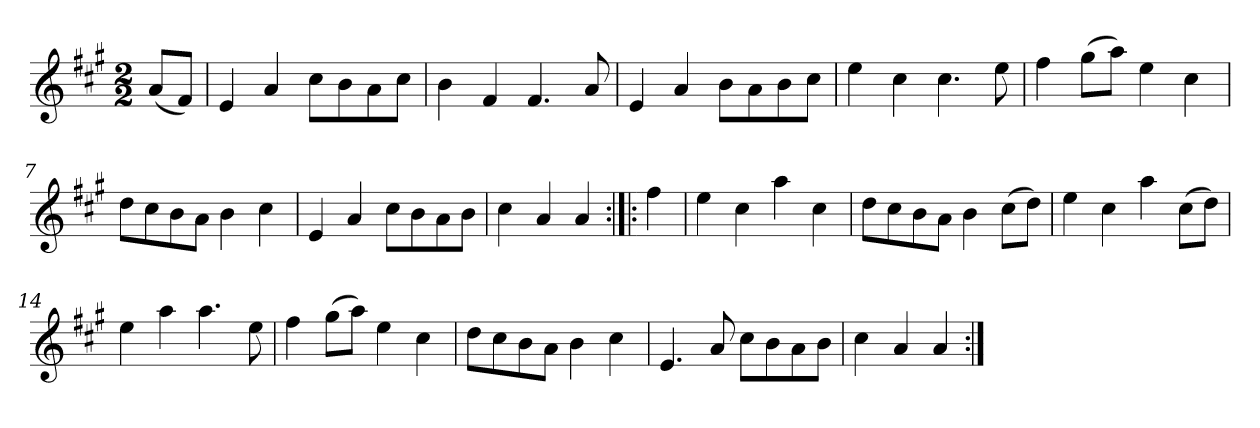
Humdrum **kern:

**kern
*part1
*staff1
*clefG2
*k[f#c#g#]
*A:
*M2/2
=1
(<8a/L
8f#/J)
=2
4e/
4a/
8cc#\L
8b\
8a\
8cc#\J
=3
4b\
4f#/
4.f#/
8a/
=4
4e/
4a/
8b\L
8a\
8b\
8cc#\J
=5
4ee\
4cc#\
4.cc#\
8ee\
=6
4ff#\
(>8gg#\L
8aa\J)
4ee\
4cc#\
=7
8dd\L
8cc#\
8b\
8a\J
4b\
4cc#\
=8
4e/
4a/
8cc#\L
8b\
8a\
8b\J
!!LO:LB:g=z
=9
4cc#\
4a/
4a/
=10:|!|:
4ff#\
=11
4ee\
4cc#\
4aa\
4cc#\
=12
8dd\L
8cc#\
8b\
8a\J
4b\
(>8cc#\L
8dd\J)
=13
4ee\
4cc#\
4aa\
(>8cc#\L
8dd\J)
=14
4ee\
4aa\
4.aa\
8ee\
=15
4ff#\
(>8gg#\L
8aa\J)
4ee\
4cc#\
=16
8dd\L
8cc#\
8b\
8a\J
4b\
4cc#\
!!LO:LB:g=z
=17
4.e/
8a/
8cc#\L
8b\
8a\
8b\J
=18
4cc#\
4a/
4a/
=:|!
*-
